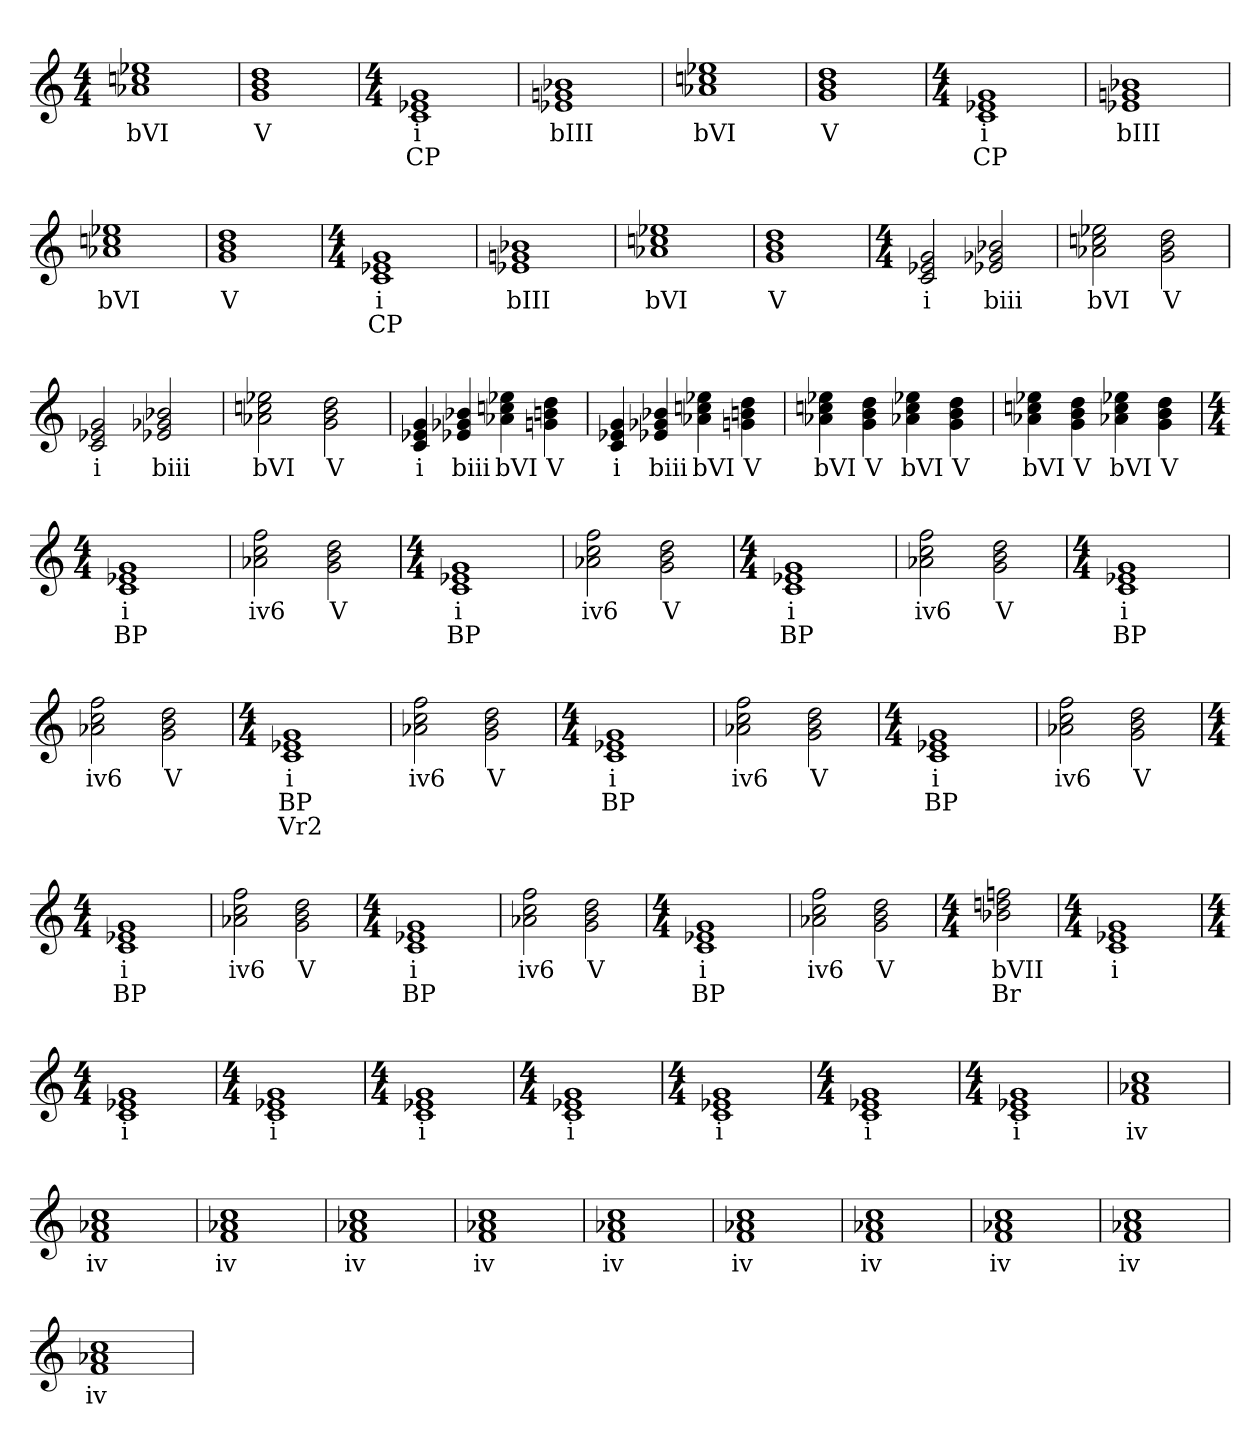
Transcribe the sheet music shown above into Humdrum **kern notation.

**kern	**text	**text	**text
*part1	*part1	*part1	*part1
*staff1	*staff1	*staff1	*staff1
*k[]	*	*	*
*C:	*	*	*
*M4/4	*	*	*
=	=	=	=
1a-X 1ccn 1ee-X	bVI	.	.
=	=	=	=
*k[]	*	*	*
*C:	*	*	*
1g 1b 1dd	V	.	.
=	=	=	=
*k[]	*	*	*
*C:	*	*	*
*M4/4	*	*	*
1c 1e-X 1g	i	CP	.
=	=	=	=
*k[]	*	*	*
*C:	*	*	*
1e-X 1gn 1b-X	bIII	.	.
=	=	=	=
*k[]	*	*	*
*C:	*	*	*
1a-X 1ccn 1ee-X	bVI	.	.
=	=	=	=
*k[]	*	*	*
*C:	*	*	*
1g 1b 1dd	V	.	.
=	=	=	=
*k[]	*	*	*
*C:	*	*	*
*M4/4	*	*	*
1c 1e-X 1g	i	CP	.
=	=	=	=
*k[]	*	*	*
*C:	*	*	*
1e-X 1gn 1b-X	bIII	.	.
=	=	=	=
*k[]	*	*	*
*C:	*	*	*
1a-X 1ccn 1ee-X	bVI	.	.
=	=	=	=
*k[]	*	*	*
*C:	*	*	*
1g 1b 1dd	V	.	.
=	=	=	=
*k[]	*	*	*
*C:	*	*	*
*M4/4	*	*	*
1c 1e-X 1g	i	CP	.
=	=	=	=
*k[]	*	*	*
*C:	*	*	*
1e-X 1gn 1b-X	bIII	.	.
=	=	=	=
*k[]	*	*	*
*C:	*	*	*
1a-X 1ccn 1ee-X	bVI	.	.
=	=	=	=
*k[]	*	*	*
*C:	*	*	*
1g 1b 1dd	V	.	.
=	=	=	=
*k[]	*	*	*
*C:	*	*	*
*M4/4	*	*	*
2c 2e-X 2g	i	.	.
2e-X 2g-X 2b-X	biii	.	.
=	=	=	=
*k[]	*	*	*
*C:	*	*	*
2a-X 2ccn 2ee-X	bVI	.	.
2g 2b 2dd	V	.	.
=	=	=	=
*k[]	*	*	*
*C:	*	*	*
2c 2e-X 2g	i	.	.
2e-X 2g-X 2b-X	biii	.	.
=	=	=	=
*k[]	*	*	*
*C:	*	*	*
2a-X 2ccn 2ee-X	bVI	.	.
2g 2b 2dd	V	.	.
=	=	=	=
*k[]	*	*	*
*C:	*	*	*
4c 4e-X 4g	i	.	.
4e-X 4g-X 4b-X	biii	.	.
4a-X 4ccn 4ee-X	bVI	.	.
4gn 4bn 4dd	V	.	.
=	=	=	=
*k[]	*	*	*
*C:	*	*	*
4c 4e-X 4g	i	.	.
4e-X 4g-X 4b-X	biii	.	.
4a-X 4ccn 4ee-X	bVI	.	.
4gn 4bn 4dd	V	.	.
=	=	=	=
*k[]	*	*	*
*C:	*	*	*
4a-X 4ccn 4ee-X	bVI	.	.
4g 4b 4dd	V	.	.
4a-X 4cc 4ee-X	bVI	.	.
4g 4b 4dd	V	.	.
=	=	=	=
*k[]	*	*	*
*C:	*	*	*
4a-X 4ccn 4ee-X	bVI	.	.
4g 4b 4dd	V	.	.
4a-X 4cc 4ee-X	bVI	.	.
4g 4b 4dd	V	.	.
=	=	=	=
*k[]	*	*	*
*C:	*	*	*
*M4/4	*	*	*
1c 1e-X 1g	i	BP	.
=	=	=	=
*k[]	*	*	*
*C:	*	*	*
2a-X 2cc 2ff	iv6	.	.
2g 2b 2dd	V	.	.
=	=	=	=
*k[]	*	*	*
*C:	*	*	*
*M4/4	*	*	*
1c 1e-X 1g	i	BP	.
=	=	=	=
*k[]	*	*	*
*C:	*	*	*
2a-X 2cc 2ff	iv6	.	.
2g 2b 2dd	V	.	.
=	=	=	=
*k[]	*	*	*
*C:	*	*	*
*M4/4	*	*	*
1c 1e-X 1g	i	BP	.
=	=	=	=
*k[]	*	*	*
*C:	*	*	*
2a-X 2cc 2ff	iv6	.	.
2g 2b 2dd	V	.	.
=	=	=	=
*k[]	*	*	*
*C:	*	*	*
*M4/4	*	*	*
1c 1e-X 1g	i	BP	.
=	=	=	=
*k[]	*	*	*
*C:	*	*	*
2a-X 2cc 2ff	iv6	.	.
2g 2b 2dd	V	.	.
=	=	=	=
*k[]	*	*	*
*C:	*	*	*
*M4/4	*	*	*
1c 1e-X 1g	i	BP	Vr2
=	=	=	=
*k[]	*	*	*
*C:	*	*	*
2a-X 2cc 2ff	iv6	.	.
2g 2b 2dd	V	.	.
=	=	=	=
*k[]	*	*	*
*C:	*	*	*
*M4/4	*	*	*
1c 1e-X 1g	i	BP	.
=	=	=	=
*k[]	*	*	*
*C:	*	*	*
2a-X 2cc 2ff	iv6	.	.
2g 2b 2dd	V	.	.
=	=	=	=
*k[]	*	*	*
*C:	*	*	*
*M4/4	*	*	*
1c 1e-X 1g	i	BP	.
=	=	=	=
*k[]	*	*	*
*C:	*	*	*
2a-X 2cc 2ff	iv6	.	.
2g 2b 2dd	V	.	.
=	=	=	=
*k[]	*	*	*
*C:	*	*	*
*M4/4	*	*	*
1c 1e-X 1g	i	BP	.
=	=	=	=
*k[]	*	*	*
*C:	*	*	*
2a-X 2cc 2ff	iv6	.	.
2g 2b 2dd	V	.	.
=	=	=	=
*k[]	*	*	*
*C:	*	*	*
*M4/4	*	*	*
1c 1e-X 1g	i	BP	.
=	=	=	=
*k[]	*	*	*
*C:	*	*	*
2a-X 2cc 2ff	iv6	.	.
2g 2b 2dd	V	.	.
=	=	=	=
*k[]	*	*	*
*C:	*	*	*
*M4/4	*	*	*
1c 1e-X 1g	i	BP	.
=	=	=	=
*k[]	*	*	*
*C:	*	*	*
2a-X 2cc 2ff	iv6	.	.
2g 2b 2dd	V	.	.
=	=	=	=
*k[]	*	*	*
*C:	*	*	*
*M4/4	*	*	*
2b-X 2ddn 2ffn	bVII	Br	.
=	=	=	=
*k[]	*	*	*
*C:	*	*	*
*M4/4	*	*	*
1c 1e-X 1g	i	.	.
=	=	=	=
*k[]	*	*	*
*C:	*	*	*
*M4/4	*	*	*
1c 1e-X 1g	i	.	.
=	=	=	=
*k[]	*	*	*
*C:	*	*	*
*M4/4	*	*	*
1c 1e-X 1g	i	.	.
=	=	=	=
*k[]	*	*	*
*C:	*	*	*
*M4/4	*	*	*
1c 1e-X 1g	i	.	.
=	=	=	=
*k[]	*	*	*
*C:	*	*	*
*M4/4	*	*	*
1c 1e-X 1g	i	.	.
=	=	=	=
*k[]	*	*	*
*C:	*	*	*
*M4/4	*	*	*
1c 1e-X 1g	i	.	.
=	=	=	=
*k[]	*	*	*
*C:	*	*	*
*M4/4	*	*	*
1c 1e-X 1g	i	.	.
=	=	=	=
*k[]	*	*	*
*C:	*	*	*
*M4/4	*	*	*
1c 1e-X 1g	i	.	.
=	=	=	=
*k[]	*	*	*
*C:	*	*	*
1f 1a-X 1cc	iv	.	.
=	=	=	=
*k[]	*	*	*
*C:	*	*	*
1f 1a-X 1cc	iv	.	.
=	=	=	=
*k[]	*	*	*
*C:	*	*	*
1f 1a-X 1cc	iv	.	.
=	=	=	=
*k[]	*	*	*
*C:	*	*	*
1f 1a-X 1cc	iv	.	.
=	=	=	=
*k[]	*	*	*
*C:	*	*	*
1f 1a-X 1cc	iv	.	.
=	=	=	=
*k[]	*	*	*
*C:	*	*	*
1f 1a-X 1cc	iv	.	.
=	=	=	=
*k[]	*	*	*
*C:	*	*	*
1f 1a-X 1cc	iv	.	.
=	=	=	=
*k[]	*	*	*
*C:	*	*	*
1f 1a-X 1cc	iv	.	.
=	=	=	=
*k[]	*	*	*
*C:	*	*	*
1f 1a-X 1cc	iv	.	.
=	=	=	=
*k[]	*	*	*
*C:	*	*	*
1f 1a-X 1cc	iv	.	.
=	=	=	=
*k[]	*	*	*
*C:	*	*	*
1f 1a-X 1cc	iv	.	.
=	=	=	=
*-	*-	*-	*-
